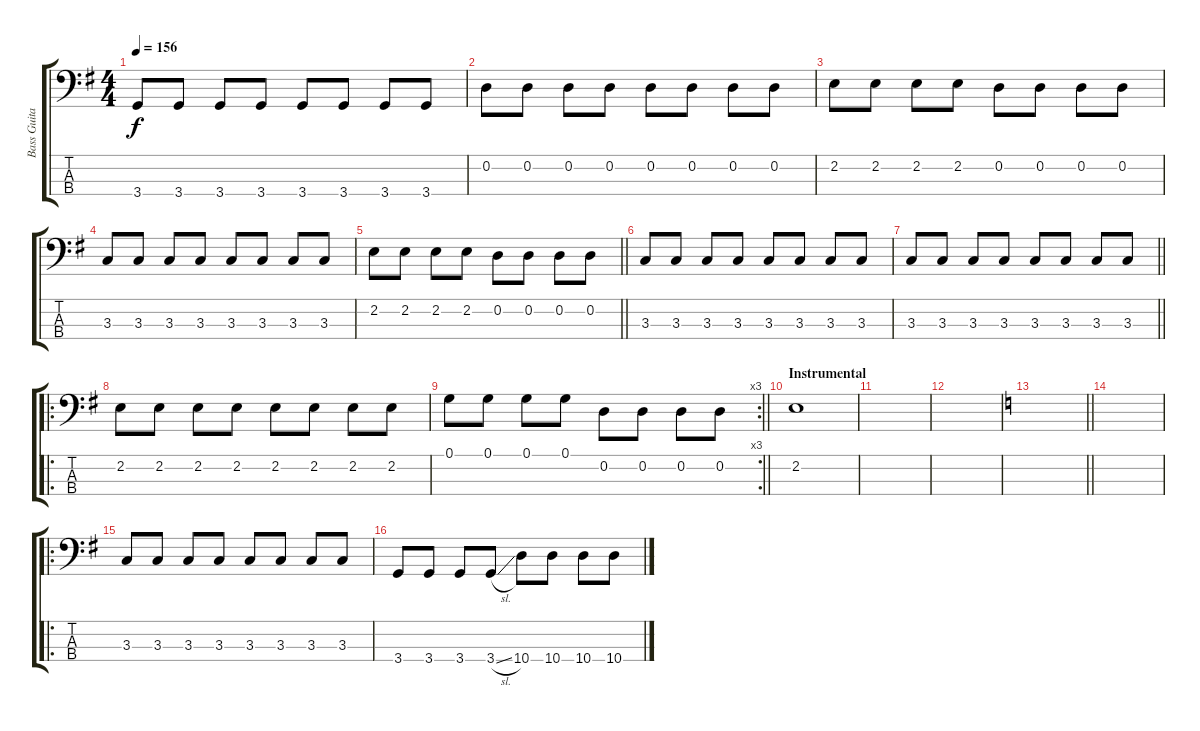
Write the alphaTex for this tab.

\track ("Bass Guitar" "Bass Guita") {instrument electricbassfinger}
\staff {score tabs}
\tuning (G2 D2 A1 E1) {hide}
\ts (4 4)
\tempo 156
\clef f4
\ks g
3.4.8{dy f} 3.4.8 3.4.8 3.4.8 3.4.8 3.4.8 3.4.8 3.4.8 |
0.2.8 0.2.8 0.2.8 0.2.8 0.2.8 0.2.8 0.2.8 0.2.8 |
2.2.8 2.2.8 2.2.8 2.2.8 0.2.8 0.2.8 0.2.8 0.2.8 |
3.3.8 3.3.8 3.3.8 3.3.8 3.3.8 3.3.8 3.3.8 3.3.8 |
\barLineRight lightlight
2.2.8 2.2.8 2.2.8 2.2.8 0.2.8 0.2.8 0.2.8 0.2.8 |
3.3.8 3.3.8 3.3.8 3.3.8 3.3.8 3.3.8 3.3.8 3.3.8 |
\barLineRight lightlight
3.3.8 3.3.8 3.3.8 3.3.8 3.3.8 3.3.8 3.3.8 3.3.8 |
\ro
2.2.8 2.2.8 2.2.8 2.2.8 2.2.8 2.2.8 2.2.8 2.2.8 |
\rc 3
\barLineRight lightlight
0.1.8 0.1.8 0.1.8 0.1.8 0.2.8 0.2.8 0.2.8 0.2.8 |
\section ("" "Instrumental")
2.2.1 |
|
|
\barLineRight lightlight
\ks c
|
|
\ro
\ks g
3.3.8 3.3.8 3.3.8 3.3.8 3.3.8 3.3.8 3.3.8 3.3.8 |
3.4.8 3.4.8 3.4.8 3.4{sl}.8 10.4.8 10.4.8 10.4.8 10.4.8
